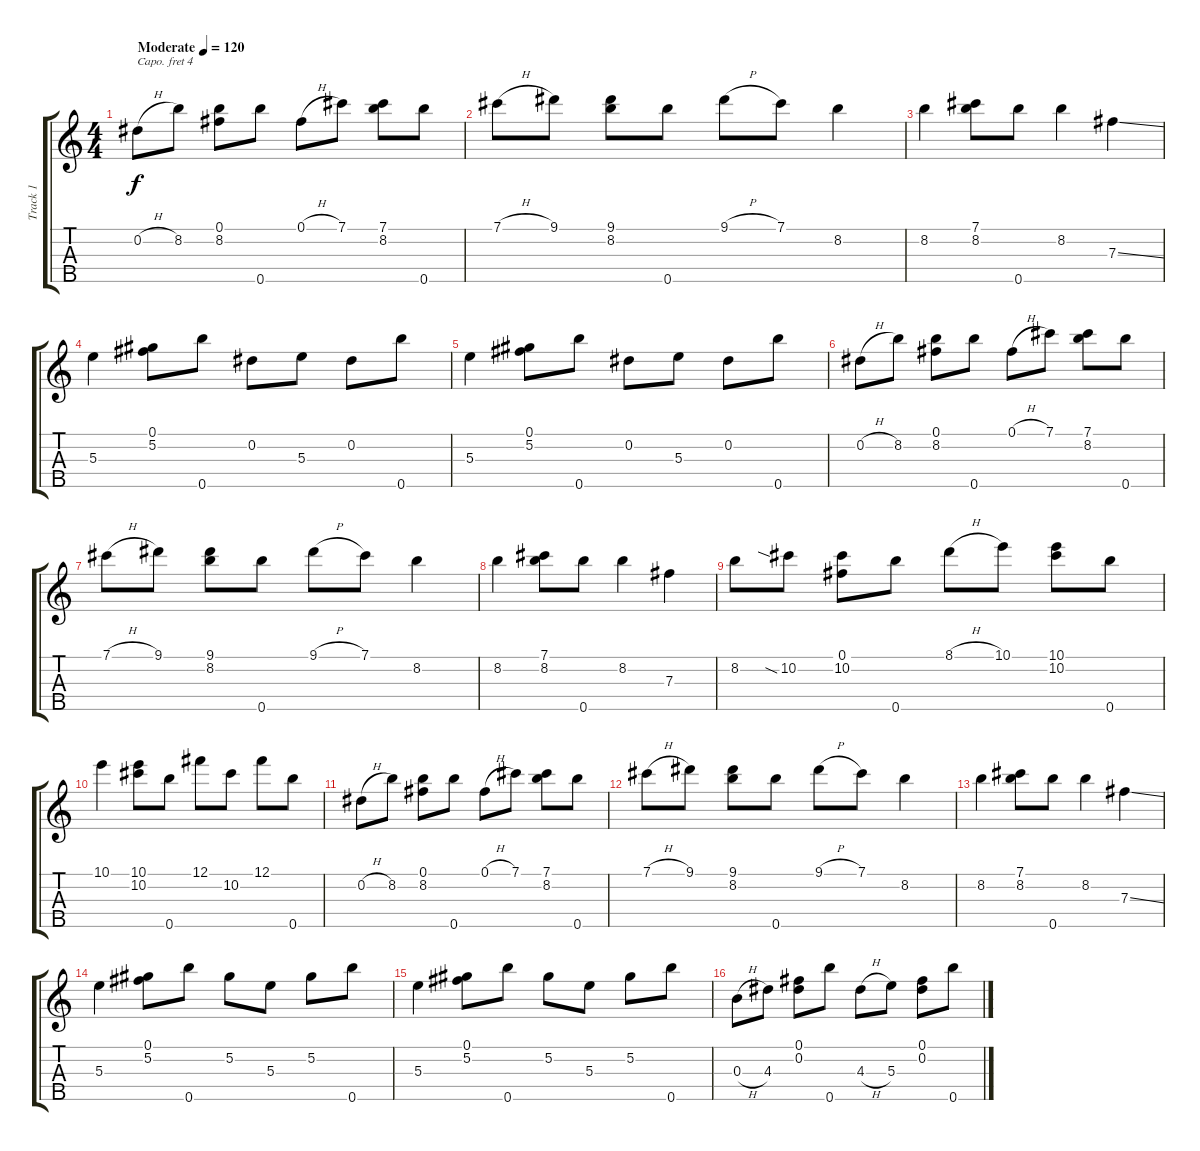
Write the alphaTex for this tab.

\track ("Track 1" "Track 1") {instrument acousticguitarsteel}
\staff {score tabs}
\capo 4
\tuning (D4 B3 G3 D3 G4) {hide}
\ts (4 4)
\tempo (120 "Moderate")
\clef g2
\ks c
0.2{h}.8{dy f instrument acousticguitarsteel} 8.2.8 (0.1 8.2).8 0.5.8 0.1{h}.8 7.1.8 (7.1 8.2).8 0.5.8 |
7.1{h}.8 9.1.8 (9.1 8.2).8 0.5.8 9.1{h}.8 7.1.8 8.2.4 |
8.2.4 (7.1 8.2).8 0.5.8 8.2.4 7.3{ss}.4 |
5.3.4 (0.1 5.2).8 0.5.8 0.2.8 5.3.8 0.2.8 0.5.8 |
5.3.4 (0.1 5.2).8 0.5.8 0.2.8 5.3.8 0.2.8 0.5.8 |
0.2{h}.8 8.2.8 (0.1 8.2).8 0.5.8 0.1{h}.8 7.1.8 (7.1 8.2).8 0.5.8 |
7.1{h}.8 9.1.8 (9.1 8.2).8 0.5.8 9.1{h}.8 7.1.8 8.2.4 |
8.2.4 (7.1 8.2).8 0.5.8 8.2.4 7.3.4 |
8.2.8 10.2{sia}.8 (0.1 10.2).8 0.5.8 8.1{h}.8 10.1.8 (10.1 10.2).8 0.5.8 |
10.1.4 (10.1 10.2).8 0.5.8 12.1.8 10.2.8 12.1.8 0.5.8 |
0.2{h}.8 8.2.8 (0.1 8.2).8 0.5.8 0.1{h}.8 7.1.8 (7.1 8.2).8 0.5.8 |
7.1{h}.8 9.1.8 (9.1 8.2).8 0.5.8 9.1{h}.8 7.1.8 8.2.4 |
8.2.4 (7.1 8.2).8 0.5.8 8.2.4 7.3{ss}.4 |
5.3.4 (0.1 5.2).8 0.5.8 5.2.8 5.3.8 5.2.8 0.5.8 |
5.3.4 (0.1 5.2).8 0.5.8 5.2.8 5.3.8 5.2.8 0.5.8 |
0.3{h}.8 4.3.8 (0.1 0.2).8 0.5.8 4.3{h}.8 5.3.8 (0.1 0.2).8 0.5.8
